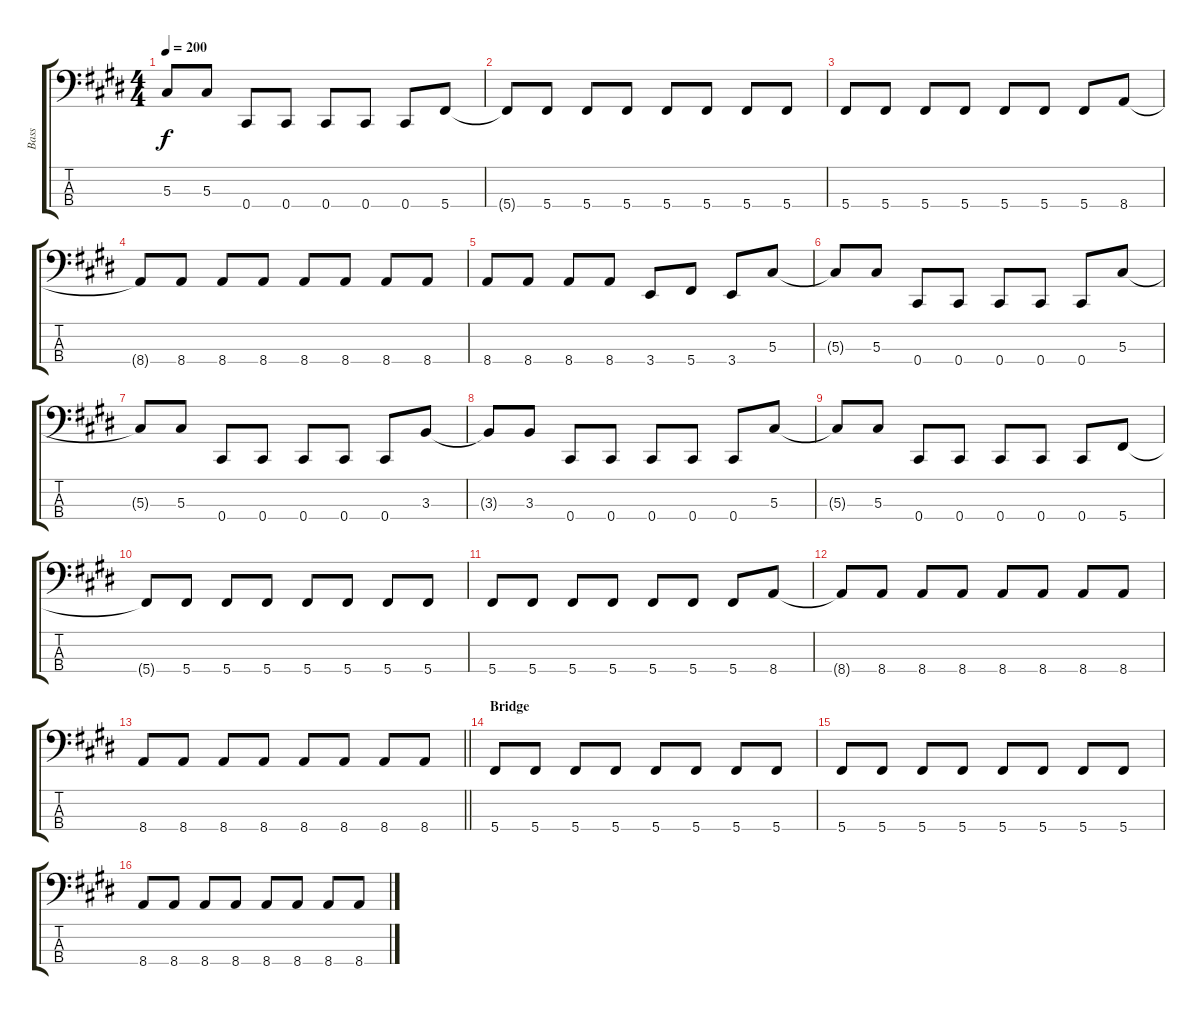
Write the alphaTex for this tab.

\track ("Bass" "Bass") {instrument electricbasspick}
\staff {score tabs}
\tuning (Gb2 Db2 Ab1 Db1) {hide}
\ts (4 4)
\tempo 200
\clef f4
\ks c#minor
5.3{t}.8{dy f} 5.3.8 0.4.8 0.4.8 0.4.8 0.4.8 0.4.8 5.4.8 |
5.4{t}.8 5.4.8 5.4.8 5.4.8 5.4.8 5.4.8 5.4.8 5.4.8 |
5.4.8 5.4.8 5.4.8 5.4.8 5.4.8 5.4.8 5.4.8 8.4.8 |
8.4{t}.8 8.4.8 8.4.8 8.4.8 8.4.8 8.4.8 8.4.8 8.4.8 |
8.4.8 8.4.8 8.4.8 8.4.8 3.4.8 5.4.8 3.4.8 5.3.8 |
5.3{t}.8 5.3.8 0.4.8 0.4.8 0.4.8 0.4.8 0.4.8 5.3.8 |
5.3{t}.8 5.3.8 0.4.8 0.4.8 0.4.8 0.4.8 0.4.8 3.3.8 |
3.3{t}.8 3.3.8 0.4.8 0.4.8 0.4.8 0.4.8 0.4.8 5.3.8 |
5.3{t}.8 5.3.8 0.4.8 0.4.8 0.4.8 0.4.8 0.4.8 5.4.8 |
5.4{t}.8 5.4.8 5.4.8 5.4.8 5.4.8 5.4.8 5.4.8 5.4.8 |
5.4.8 5.4.8 5.4.8 5.4.8 5.4.8 5.4.8 5.4.8 8.4.8 |
8.4{t}.8 8.4.8 8.4.8 8.4.8 8.4.8 8.4.8 8.4.8 8.4.8 |
\barLineRight lightlight
8.4.8 8.4.8 8.4.8 8.4.8 8.4.8 8.4.8 8.4.8 8.4.8 |
\section ("" "Bridge")
5.4.8 5.4.8 5.4.8 5.4.8 5.4.8 5.4.8 5.4.8 5.4.8 |
5.4.8 5.4.8 5.4.8 5.4.8 5.4.8 5.4.8 5.4.8 5.4.8 |
8.4.8 8.4.8 8.4.8 8.4.8 8.4.8 8.4.8 8.4.8 8.4.8
